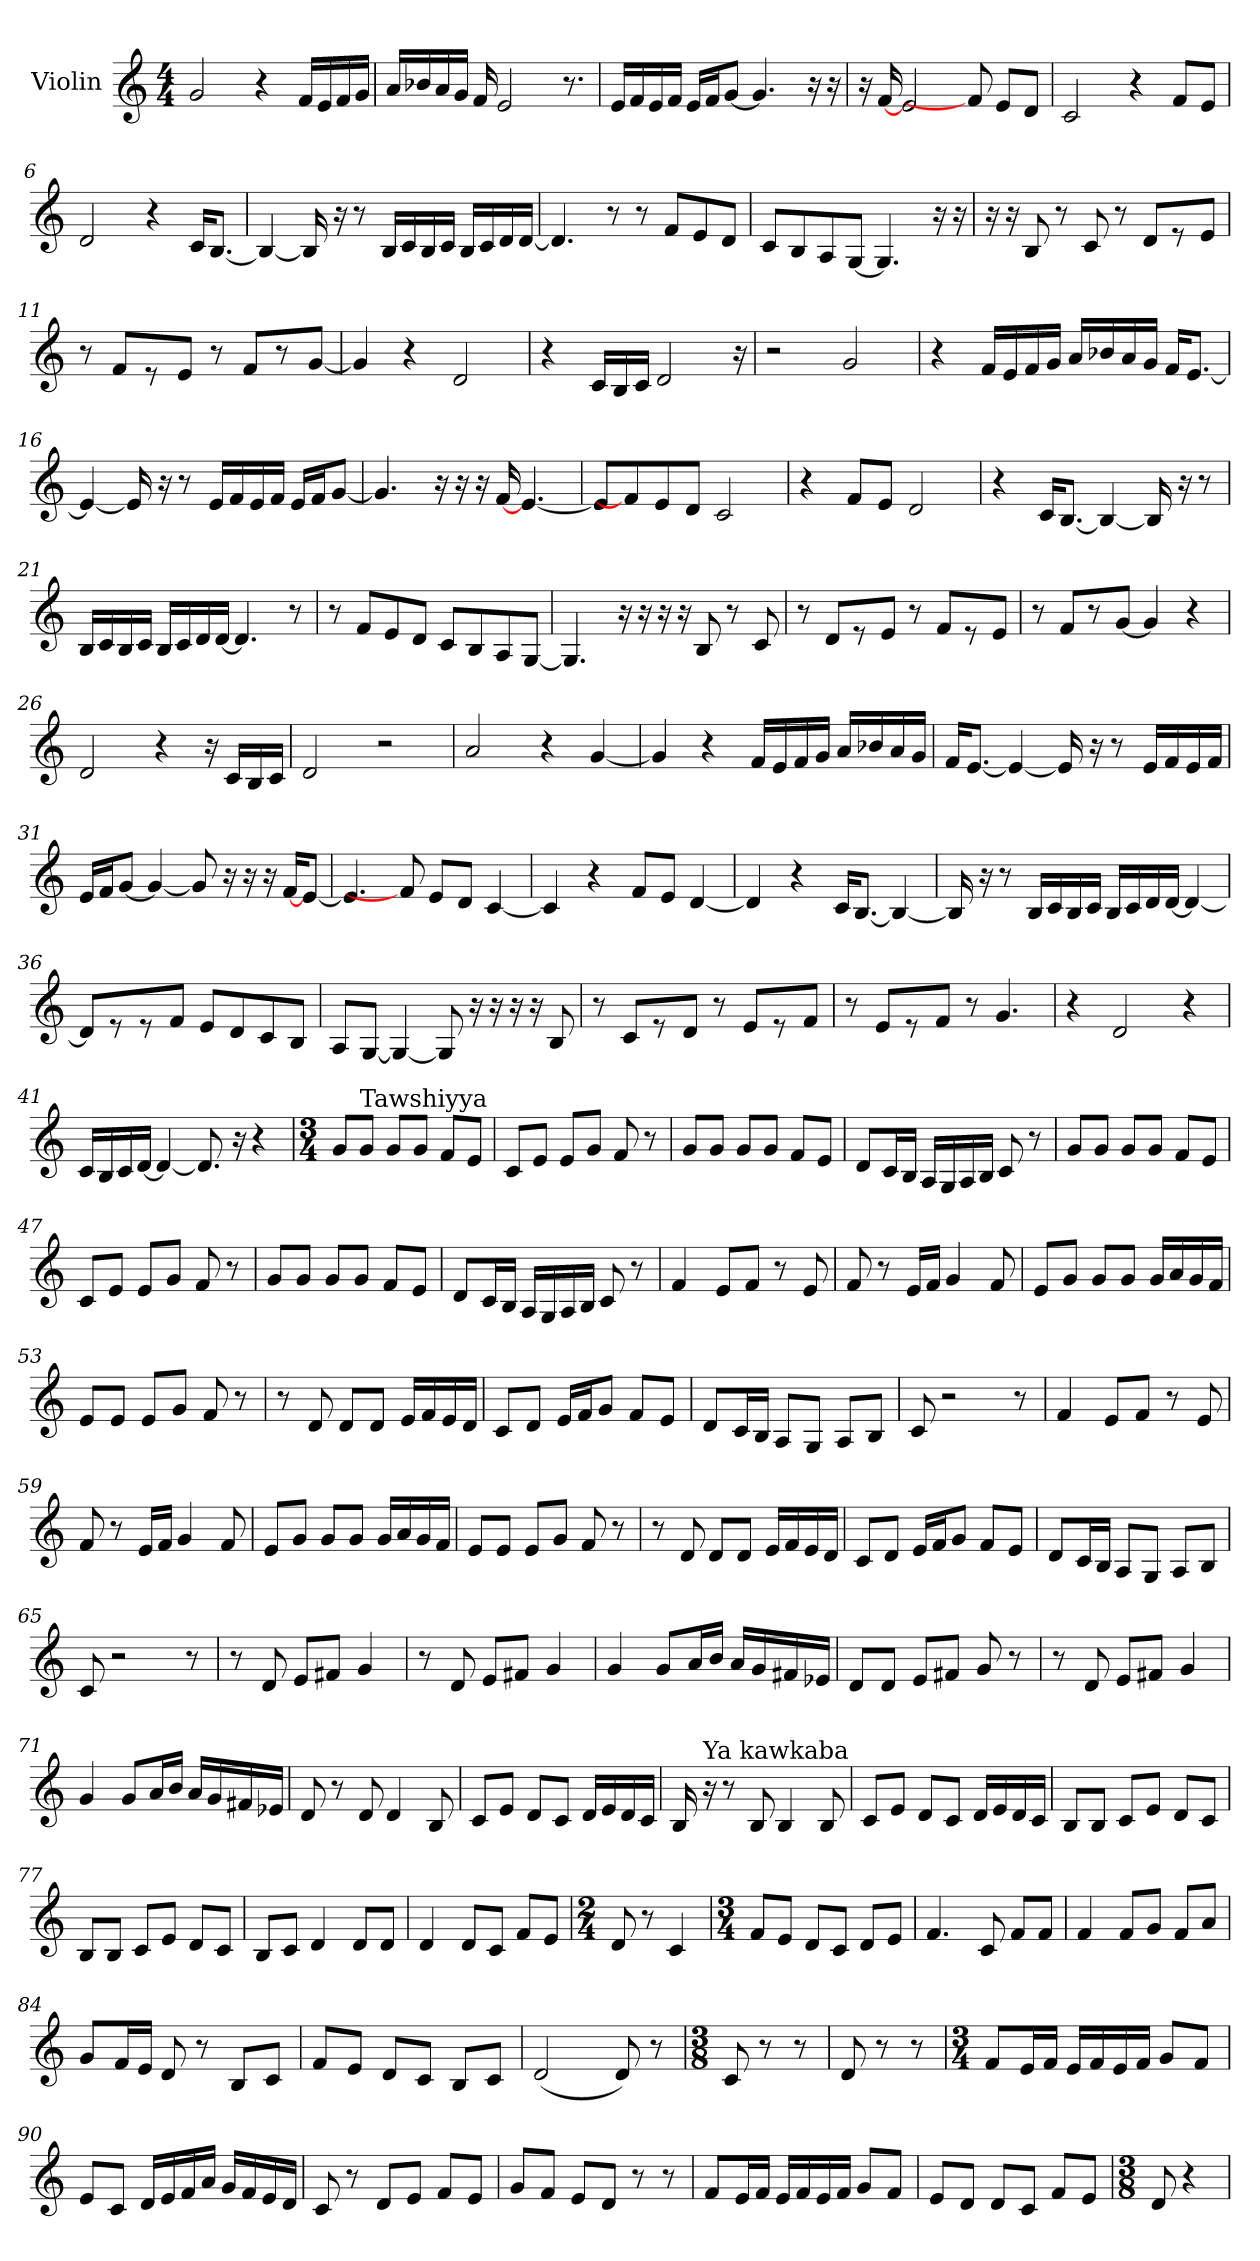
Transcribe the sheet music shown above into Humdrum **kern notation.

**kern
*part1
*staff1
*I"Violin
*clefG2
*k[]
*C:
*M4/4
*MM80
=1
2g/
4r
16f/LL
16e/
16f/
16g/JJ
=2
16a/LL
16b-X/
16a/
16g/JJ
16f/
2e/
8.r
=3
16e/LL
16f/
16e/
16f/JJ
16e/LL
16f/J
[8g/J
4.g/]
16r
16r
=4
16r
[16f/
2e/
8f/]
8e/L
8d/J
!!LO:LB:g=z
=5
2c/
4r
8f/L
8e/J
=6
2d/
4r
16c/KL
[8.B/J
=7
4B/_
16B/]
16r
8r
16B/LL
16c/
16B/
16c/JJ
16B/LL
16c/
16d/
[16d/JJ
=8
4.d/]
8r
8r
8f/L
8e/
8d/J
!!LO:LB:g=z
=9
8c/L
8B/
8A/
[8G/J
4.G/]
16r
16r
=10
16r
16r
8B/
8r
8c/
8r
8d/L
8r
8e/J
=11
8r
8f/L
8r
8e/J
8r
8f/L
8r
[8g/J
=12
4g/]
4r
2d/
!!LO:LB:g=z
=13
4r
16c/LL
16B/
16c/JJ
2d/
16r
=14
2r
2g/
=15
4r
16f/LL
16e/
16f/
16g/JJ
16a/LL
16b-X/
16a/
16g/JJ
16f/KL
[8.e/J
=16
4e/_
16e/]
16r
8r
16e/LL
16f/
16e/
16f/JJ
16e/LL
16f/J
[8g/J
!!LO:LB:g=z
=17
4.g/]
16r
16r
16r
[16f/
[4.e/
=18
8e/L]
8f/]
8e/
8d/J
2c/
=19
4r
8f/L
8e/J
2d/
=20
4r
16c/KL
[8.B/J
4B/_
16B/]
16r
8r
!!LO:LB:g=z
=21
16B/LL
16c/
16B/
16c/JJ
16B/LL
16c/
16d/
[16d/JJ
4.d/]
8r
=22
8r
8f/L
8e/
8d/J
8c/L
8B/
8A/
[8G/J
=23
4.G/]
16r
16r
16r
16r
8B/
8r
8c/
=24
8r
8d/L
8r
8e/J
8r
8f/L
8r
8e/J
!!LO:LB:g=z
=25
8r
8f/L
8r
[8g/J
4g/]
4r
=26
2d/
4r
16r
16c/LL
16B/
16c/JJ
=27
2d/
2r
=28
2a/
4r
[4g/
=29
4g/]
4r
16f/LL
16e/
16f/
16g/JJ
16a/LL
16b-X/
16a/
16g/JJ
!!LO:LB:g=z
=30
16f/KL
[8.e/J
4e/_
16e/]
16r
8r
16e/LL
16f/
16e/
16f/JJ
=31
16e/LL
16f/J
[8g/J
4g/_
8g/]
16r
16r
16r
[16f/KL
[8e/J
=32
4.e/]
8f/]
8e/L
8d/J
[4c/
=33
4c/]
4r
8f/L
8e/J
[4d/
!!LO:PB:g=z
=34
4d/]
4r
16c/KL
[8.B/J
4B/_
=35
16B/]
16r
8r
16B/LL
16c/
16B/
16c/JJ
16B/LL
16c/
16d/
[16d/JJ
4d/_
=36
8d/L]
8r
8r
8f/J
8e/L
8d/
8c/
8B/J
!!LO:LB:g=z
=37
8A/L
[8G/J
4G/_
8G/]
16r
16r
16r
16r
8B/
=38
8r
8c/L
8r
8d/J
8r
8e/L
8r
8f/J
=39
8r
8e/L
8r
8f/J
8r
4.g/
=40
4r
2d/
4r
!!LO:LB:g=z
=41
16c/LL
16B/
16c/
[16d/JJ
4d/_
8.d/]
16r
4r
=42
*M3/4
*MM60
8g/L
!LO:TX:a:t=Tawshiyya
8g/J
8g/L
8g/J
8f/L
8e/J
=43
8c/L
8e/J
8e/L
8g/J
8f/
8r
=44
8g/L
8g/J
8g/L
8g/J
8f/L
8e/J
!!LO:LB:g=z
=45
8d/L
16c/L
16B/JJ
16A/LL
16G/
16A/
16B/JJ
8c/
8r
=46
8g/L
8g/J
8g/L
8g/J
8f/L
8e/J
=47
8c/L
8e/J
8e/L
8g/J
8f/
8r
=48
8g/L
8g/J
8g/L
8g/J
8f/L
8e/J
=49
8d/L
16c/L
16B/JJ
16A/LL
16G/
16A/
16B/JJ
8c/
8r
!!LO:LB:g=z
=50
4f/
8e/L
8f/J
8r
8e/
=51
8f/
8r
16e/LL
16f/JJ
4g/
8f/
=52
8e/L
8g/J
8g/L
8g/J
16g/LL
16a/
16g/
16f/JJ
=53
8e/L
8e/J
8e/L
8g/J
8f/
8r
=54
8r
8d/
8d/L
8d/J
16e/LL
16f/
16e/
16d/JJ
!!LO:LB:g=z
=55
8c/L
8d/J
16e/LL
16f/J
8g/J
8f/L
8e/J
=56
8d/L
16c/L
16B/JJ
8A/L
8G/J
8A/L
8B/J
=57
8c/
2r
8r
=58
4f/
8e/L
8f/J
8r
8e/
=59
8f/
8r
16e/LL
16f/JJ
4g/
8f/
=60
8e/L
8g/J
8g/L
8g/J
16g/LL
16a/
16g/
16f/JJ
!!LO:LB:g=z
=61
8e/L
8e/J
8e/L
8g/J
8f/
8r
=62
8r
8d/
8d/L
8d/J
16e/LL
16f/
16e/
16d/JJ
=63
8c/L
8d/J
16e/LL
16f/J
8g/J
8f/L
8e/J
=64
8d/L
16c/L
16B/JJ
8A/L
8G/J
8A/L
8B/J
=65
8c/
2r
8r
!!LO:LB:g=z
=66
8r
8d/
8e/L
8f#X/J
4g/
=67
8r
8d/
8e/L
8f#X/J
4g/
=68
4g/
8g/L
16a/L
16b/JJ
16a/LL
16g/
16f#X/
16e-X/JJ
=69
8d/L
8d/J
8e/L
8f#X/J
8g/
8r
=70
8r
8d/
8e/L
8f#X/J
4g/
!!LO:PB:g=z
=71
4g/
8g/L
16a/L
16b/JJ
16a/LL
16g/
16f#X/
16e-X/JJ
=72
8d/
8r
8d/
4d/
8B/
=73
8c/L
8e/J
8d/L
8c/J
16d/LL
16e/
16d/
16c/JJ
=74
16B/
!LO:TX:a:t=Ya kawkaba
16r
8r
8B/
4B/
8B/
=75
8c/L
8e/J
8d/L
8c/J
16d/LL
16e/
16d/
16c/JJ
!!LO:LB:g=z
=76
8B/L
8B/J
8c/L
8e/J
8d/L
8c/J
=77
8B/L
8B/J
8c/L
8e/J
8d/L
8c/J
=78
8B/L
8c/J
4d/
8d/L
8d/J
=79
4d/
8d/L
8c/J
8f/L
8e/J
=80
*M2/4
8d/
8r
4c/
=81
*M3/4
8f/L
8e/J
8d/L
8c/J
8d/L
8e/J
!!LO:LB:g=z
=82
4.f/
8c/
8f/L
8f/J
=83
4f/
8f/L
8g/J
8f/L
8a/J
=84
8g/L
16f/L
16e/JJ
8d/
8r
8B/L
8c/J
=85
8f/L
8e/J
8d/L
8c/J
8B/L
8c/J
=86
(2d/
8d/)
8r
=87
*M3/8
8c/
8r
8r
=88
8d/
8r
8r
!!LO:LB:g=z
=89
*M3/4
8f/L
16e/L
16f/JJ
16e/LL
16f/
16e/
16f/JJ
8g/L
8f/J
=90
8e/L
8c/J
16d/LL
16e/
16f/
16a/JJ
16g/LL
16f/
16e/
16d/JJ
=91
8c/
8r
8d/L
8e/J
8f/L
8e/J
=92
8g/L
8f/J
8e/L
8d/J
8r
8r
=93
8f/L
16e/L
16f/JJ
16e/LL
16f/
16e/
16f/JJ
8g/L
8f/J
!!LO:LB:g=z
=94
8e/L
8d/J
8d/L
8c/J
8f/L
8e/J
=95
*M3/8
8d/
4r
=
*-
